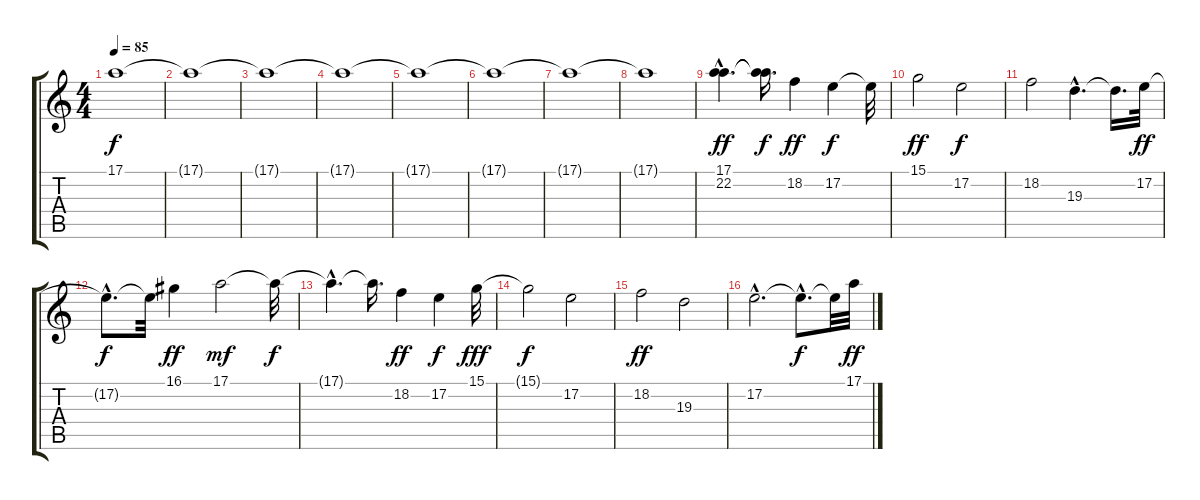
\track "" {instrument stringensemble2}
\staff {score tabs}
\tuning (E4 B3 G3 D3 A2 E2) {hide}
\ts (4 4)
\tempo 85
\clef g2
\ks c
17.1{t}.1{dy f} |
17.1{t}.1 |
17.1{t}.1 |
17.1{t}.1 |
17.1{t}.1 |
17.1{t}.1 |
17.1{t}.1 |
17.1{t}.1 |
(17.1{hac} 22.2{hac}).4{d dy ff} (17.1{t} 22.2{t}).16{d dy f} 18.2.4{dy ff} 17.2.4{dy f} 17.2{t}.32 |
15.1.2{dy ff} 17.2.2{dy f} |
18.2.2 19.3{hac}.4{d} 19.3{t}.16{d} 17.2.32{dy ff} |
17.2{hac t}.8{d dy f} 17.2{t}.32 16.1.4{dy ff} 17.1.2{dy mf} 17.1{t}.32{dy f} |
17.1{hac t}.4{d} 17.1{t}.16{d} 18.2.4{dy ff} 17.2.4{dy f} 15.1.32{dy fff} |
15.1{t}.2{dy f} 17.2.2 |
18.2.2{dy ff} 19.3.2 |
17.2{hac}.2{d} 17.2{hac t}.8{d dy f} 17.2{t}.32 17.1.32{dy ff}
